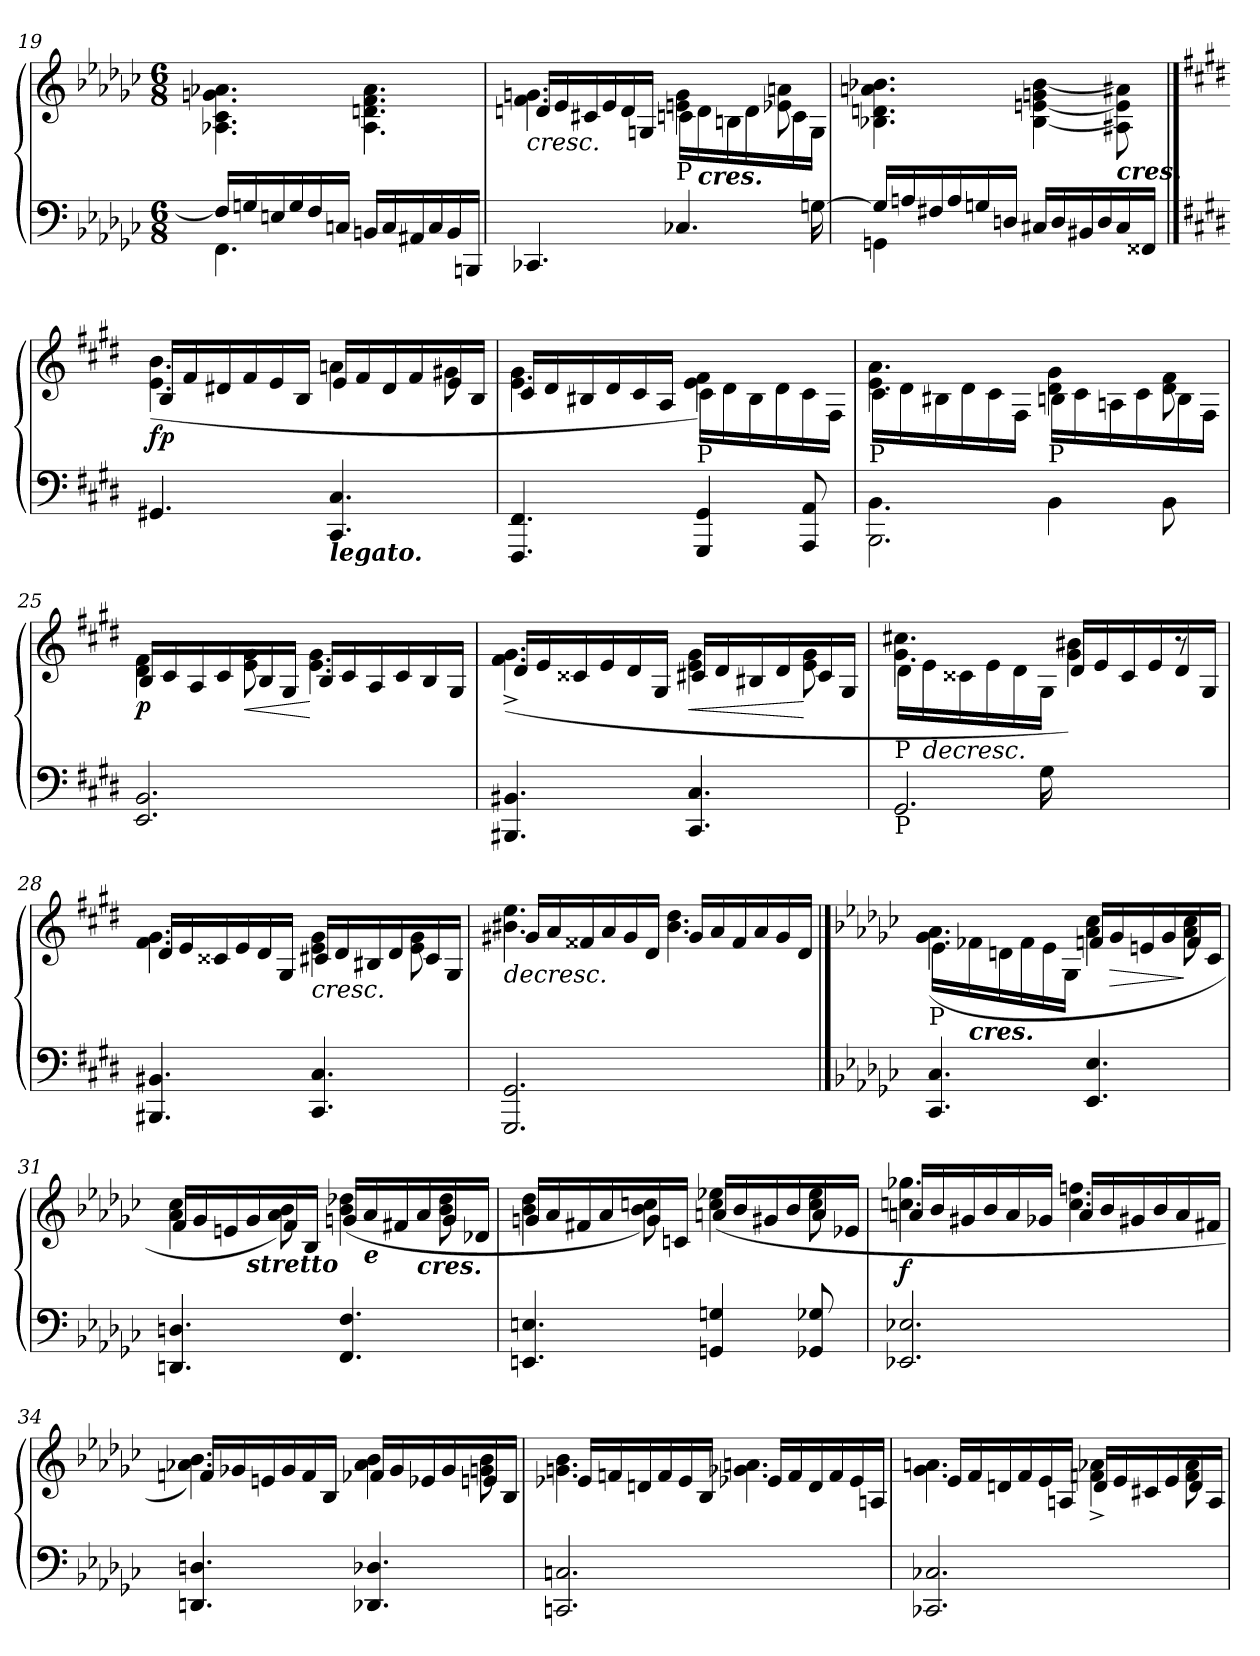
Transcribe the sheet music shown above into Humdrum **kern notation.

**kern	**kern	**dynam
*part1	*part1	*part1
*staff2	*staff1	*staff1/2
*clefF4	*clefG2	*
*k[b-e-a-d-g-c-]	*k[b-e-a-d-g-c-]	*
*e-:	*e-:	*
*M6/8	*M6/8	*
=19	=19	=19
*^	*^	*
16F/LL]	4.FF\	2.ryy	4.A-X\ 4.c-\ 4.gn\ 4.a-X\	.
16Gn/	.	.	.	.
16En/	.	.	.	.
16G/	.	.	.	.
16F/	.	.	.	.
16Cn/JJ	.	.	.	.
16BBn/LL	4.rAAAyy	.	4.A-\ 4.dn\ 4.f\ 4.a-\	.
16C/	.	.	.	.
16AA#X/	.	.	.	.
16C/	.	.	.	.
16BB/	.	.	.	.
16BBBn/JJ	.	.	.	.
*	*	*v	*v	*
!!LO:LB:g=z
=20	=20	=20	=20
!	!	!	!LO:HP:b
*	*	*^	*
*	*	*	*^	*
4.rcyy	4.CC-X/	2.ryy	4.f\ 4.gn\	16dn/LL	<
.	.	.	.	16e-/	.
.	.	.	.	16c#X/	.
.	.	.	.	16e-/	.
.	.	.	.	16d/	.
.	.	.	.	16Gn/JJ	.
!	!	!	!LO:TX:b:t=P	!	!
4rcyy	4.C-X/	.	4en\ 4g\	16cn\LL	.
!	!	!	!	!LO:TX:b:Bi:t=cres.	!
.	.	.	.	16d\	.
.	.	.	.	16Bn\	.
.	.	.	.	16d\	.
16rAyy	.	.	8e-X\ 8an\	16c\	.
[16Gn\	.	.	.	16G\JJ	.
*	*	*	*v	*v	*
=21	=21	=21	=21	=21
16G/LL]	4GGn\	2.ryy	4.B-X\ 4.dn\ 4.an\ 4.b-X\	.
16An/	.	.	.	.
16F#X/	.	.	.	.
16A/	.	.	.	.
16Gn/	8ryy	.	.	.
16Dn/JJ	.	.	.	.
16C#X/LL	4.rAAAyy	.	[4B-\ [4en\ 4gn\ [4b-\	.
16D/	.	.	.	.
16BB#X/	.	.	.	.
16D/	.	.	.	.
!	!	!	!LO:TX:b:Bi:t=cres.	!
16C#/	.	.	8A#X\] 8e\] 8a#X\]	.
16FF##X/JJ	.	.	.	.
*v	*v	*	*	*
*	*v	*v	*
!!LO:LB:g=z
==22	==22	==22
*k[f#c#g#d#]	*k[f#c#g#d#]	*
*	*^	*
*	*	*^	*
!	!	!	!	!LO:DY:b
4.GG#X/	2.ryy	(>4.e\ 4.b\	16B/LL	fp
.	.	.	16f#/	.
.	.	.	16d#X/	.
.	.	.	16f#/	.
.	.	.	16e/	.
.	.	.	16B/JJ	.
!LO:TX:b:Bi:t=legato.	!	!	!	!
4.CC#/ 4.C#/	.	4an\	16e/LL	.
.	.	.	16f#/	.
.	.	.	16d#/	.
.	.	.	16f#/	.
.	.	8g#X\	16e/	.
.	.	.	16B/JJ	.
=23	=23	=23	=23	=23
4.FFF#/ 4.FF#/	2.ryy	4.e\ 4.g#\	16c#/LL	.
.	.	.	16d#/	.
.	.	.	16B#X/	.
.	.	.	16d#/	.
.	.	.	16c#/	.
.	.	.	16A/JJ	.
!	!	!LO:TX:b:t=P	!	!
4GGG#/ 4GG#/	.	4e\ 4f#\)	16c#\LL	.
.	.	.	16d#\	.
.	.	.	16B#\	.
.	.	.	16d#\	.
8AAA/ 8AA/	.	8ryy	16c#\	.
.	.	.	16F#\JJ	.
!!LO:PB:g=z	!!	!!
=24	=24	=24	=24	=24
*^	*	*	*	*
!	!	!LO:TX:b:t=P	!	!	!
4.BB\	2.BBB\	2.ryy	4.e\ 4.a\	16c#\LL	.
.	.	.	.	16d#\	.
.	.	.	.	16B#X\	.
.	.	.	.	16d#\	.
.	.	.	.	16c#\	.
.	.	.	.	16F#\JJ	.
!	!	!	!LO:TX:b:t=P	!	!
4BB\	.	.	4d#\ 4g#\	16Bn\LL	.
.	.	.	.	16c#\	.
.	.	.	.	16An\	.
.	.	.	.	16c#\	.
8BB\	.	.	8d#\ 8f#\	16B\	.
.	.	.	.	16F#\JJ	.
*v	*v	*	*	*	*
=25	=25	=25	=25	=25
!	!	!	!	!LO:DY:b
2.EE/ 2.BB/	2.ryy	4d#\ 4f#\	16B/LL	p
.	.	.	16c#/	.
.	.	.	16A/	.
.	.	.	16c#/	.
!	!	!	!	!LO:HP:b
.	.	8e\ 8g#\	16B/	<
.	.	.	16G#/JJ	.
.	.	4.e\ 4.g#\	16B/LL	[
.	.	.	16c#/	.
.	.	.	16A/	.
.	.	.	16c#/	.
.	.	.	16B/	.
.	.	.	16G#/JJ	.
!!LO:LB:g=z	!!	!!
=26	=26	=26	=26	=26
4.BBB#X/ 4.BB#X/	2.ryy	(>4.f#\^ 4.g#\^	16d#/LL	.
.	.	.	16e/	.
.	.	.	16c##X/	.
.	.	.	16e/	.
.	.	.	16d#/	.
.	.	.	16G#/JJ	.
!	!	!	!	!LO:HP:b
4.CC#/ 4.C#/	.	4e\ 4g#\	16c#X/LL	<
.	.	.	16d#/	.
.	.	.	16B#X/	.
.	.	.	16d#/	.
.	.	8e\ 8g#\	16c#/	[
.	.	.	16G#/JJ	.
=27	=27	=27	=27	=27
*^	*	*	*	*
!	!	!LO:TX:b:t=P	!	!	!
!LO:TX:b:t=P	!	!	!	!	!
2.GG#/	4ryy	2.ryy	4.g#\ 4.cc#X\	16d#\LL	.
!	!	!	!	!	!LO:HP:b
.	.	.	.	16e\	>
.	.	.	.	16c##X\	.
.	.	.	.	16e\	[
.	16ryy	.	.	16d#\	.
.	16G#\	.	.	16G#\JJ	.
.	4.rCCyy	.	4g#\ 4b#X\)	16d#/LL	.
.	.	.	.	16e/	.
.	.	.	.	16c##/	.
.	.	.	.	16e/	.
.	.	.	8r	16d#/	.
.	.	.	.	16G#/JJ	.
*v	*v	*	*	*	*
!!LO:LB:g=z	!!	!!
=28	=28	=28	=28	=28
4.BBB#X/ 4.BB#X/	2.ryy	4.f#\ 4.g#\	16d#/LL	.
.	.	.	16e/	.
.	.	.	16c##X/	.
.	.	.	16e/	.
.	.	.	16d#/	.
.	.	.	16G#/JJ	.
!	!	!	!	!LO:HP:b
4.CC#/ 4.C#/	.	4e\ 4g#\	16c#X/LL	<
.	.	.	16d#/	.
.	.	.	16B#X/	.
.	.	.	16d#/	.
.	.	8e\ 8g#\	16c#/	]
.	.	.	16G#/JJ	.
=29	=29	=29	=29	=29
!	!	!	!	!LO:HP:b
2.GGG#/ 2.GG#/	2.ryy	4.b#X\ 4.ee\	16g#X/LL	>
.	.	.	16a/	.
.	.	.	16f##X/	.
.	.	.	16a/	.
.	.	.	16g#/	.
.	.	.	16d#/JJ	.
.	.	4.b#\ 4.dd#\	16g#/LL	.
.	.	.	16a/	.
.	.	.	16f##/	.
.	.	.	16a/	.
.	.	.	16g#/	.
.	.	.	16d#/JJ	[
!!LO:LB:g=z	!!	!!
==30	==30	==30	==30	==30
*k[b-e-a-d-g-c-]	*k[b-e-a-d-g-c-]	*	*	*
!	!LO:TX:b:t=P	!	!	!
4.CC-/ 4.C-/	2.ryy	(>4.g-\ 4.a-\	16e-\LL	.
!	!	!	!LO:TX:b:Bi:t=cres.	!
.	.	.	16f-X\	.
.	.	.	16dn\	.
.	.	.	16f-\	.
.	.	.	16e-\	.
.	.	.	16G-\JJ	.
4.EE-/ 4.E-/	.	4a-\ 4cc-\	16fn/LL	.
!	!	!	!	!LO:HP:b
.	.	.	16g-/	>
.	.	.	16en/	.
.	.	.	16g-/	.
.	.	8a-\ 8cc-\	16f/	]
.	.	.	16c-/JJ	.
=31	=31	=31	=31	=31
4.DDn/ 4.Dn/	2.ryy	4a-\ 4cc-\	16f/LL	.
.	.	.	16g-/	.
.	.	.	16en/	.
!	!	!	!LO:TX:b:Bi:t=stretto	!
.	.	.	16g-/	.
.	.	8a-\ 8b-\)	16f/	.
.	.	.	16B-/JJ	.
4.FF/ 4.F/	.	(>4b-\ 4dd-X\	16gn/LL	.
!	!	!	!LO:TX:b:Bi:t=e	!
.	.	.	16a-/	.
.	.	.	16f#X/	.
!	!	!	!LO:TX:b:Bi:t=cres.	!
.	.	.	16a-/	.
.	.	8b-\ 8dd-\	16g/	.
.	.	.	16d-X/JJ	.
!!LO:LB:g=z	!!	!!
=32	=32	=32	=32	=32
4.EEn/ 4.En/	2.ryy	4b-\ 4dd-\	16gn/LL	.
.	.	.	16a-/	.
.	.	.	16f#X/	.
.	.	.	16a-/	.
.	.	8b-\ 8ccn\)	16g/	.
.	.	.	16cn/JJ	.
4GGn/ 4Gn/	.	(>4cc\ 4ee-X\	16an/LL	.
.	.	.	16b-/	.
.	.	.	16g#X/	.
.	.	.	16b-/	.
8GG-X/ 8G-X/	.	8cc\ 8ee-\	16a/	.
.	.	.	16e-X/JJ	.
=33	=33	=33	=33	=33
!	!	!	!	!LO:DY:b
2.EE-X/ 2.E-X/	2.ryy	4.ccn\ 4.gg-X\	16an/LL	f
.	.	.	16b-/	.
.	.	.	16g#X/	.
.	.	.	16b-/	.
.	.	.	16a/	]
.	.	.	16g-X/JJ	.
.	.	4.cc\ 4.ffn\	16a/LL	.
.	.	.	16b-/	.
.	.	.	16g#X/	.
.	.	.	16b-/	.
.	.	.	16a/	.
.	.	.	16f#X/JJ	.
!!LO:LB:g=z	!!	!!
=34	=34	=34	=34	=34
4.DDn/ 4.Dn/	2.ryy	4.a-X\ 4.b-\)	16fn/LL	.
.	.	.	16g-X/	.
.	.	.	16en/	.
.	.	.	16g-/	.
.	.	.	16f/	.
.	.	.	16B-/JJ	.
4.DD-X/ 4.D-X/	.	4a-\ 4b-\	16f-X/LL	.
.	.	.	16g-/	.
.	.	.	16e-X/	.
.	.	.	16g-/	.
.	.	8gn\ 8b-\	16en/	.
.	.	.	16B-/JJ	.
=35	=35	=35	=35	=35
2.CCn/ 2.Cn/	2.ryy	4.gn\ 4.b-\	16e-X/LL	.
.	.	.	16fn/	.
.	.	.	16dn/	.
.	.	.	16f/	.
.	.	.	16e-/	.
.	.	.	16B-/JJ	.
.	.	4.g-X\ 4.an\	16e-X/LL	.
.	.	.	16f/	.
.	.	.	16d/	.
.	.	.	16f/	.
.	.	.	16e-/	.
.	.	.	16An/JJ	.
!!LO:PB:g=z	!!	!!
=36	=36	=36	=36	=36
2.CC-X/ 2.C-X/	2.ryy	4.g-\ 4.an\	16e-/LL	.
.	.	.	16f/	.
.	.	.	16dn/	.
.	.	.	16f/	.
.	.	.	16e-/	.
.	.	.	16An/JJ	.
.	.	4fn\^ 4a-X\^	16d/LL	.
.	.	.	16e-/	.
.	.	.	16c#X/	.
.	.	.	16e-/	.
.	.	8f\ 8a-\	16d/	.
.	.	.	16A/JJ	.
*	*v	*v	*v	*
=	=	=
*-	*-	*-
